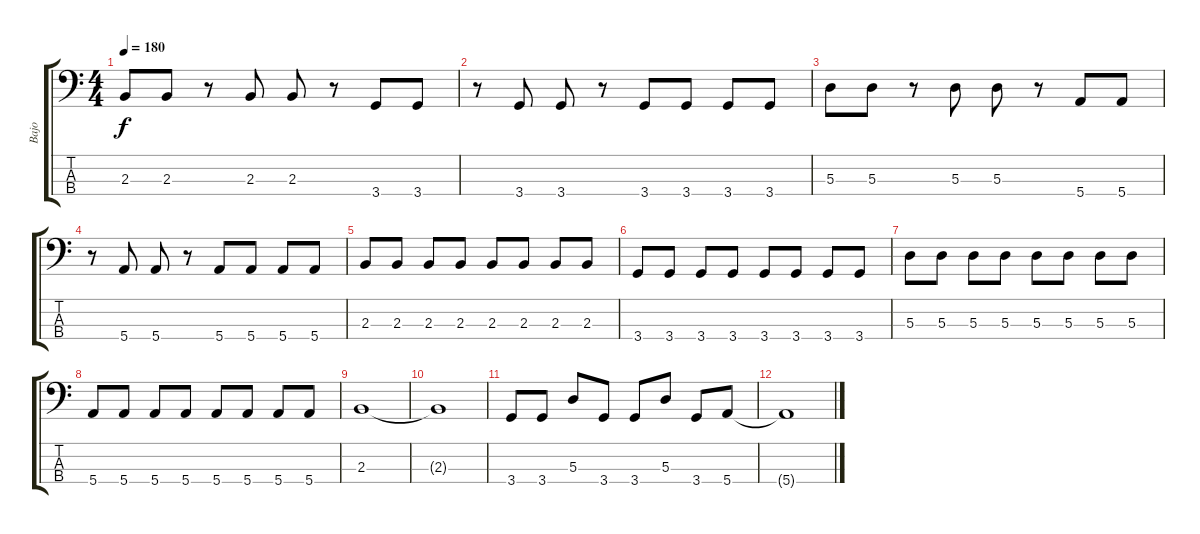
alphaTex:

\track ("Bajo" "Bajo") {instrument electricbasspick}
\staff {score tabs}
\tuning (G2 D2 A1 E1) {hide}
\ts (4 4)
\tempo 180
\clef f4
\ks c
2.3.8{dy f instrument slapbass1} 2.3.8 r.8 2.3.8{instrument electricbasspick} 2.3.8 r.8 3.4.8 3.4.8 |
r.8 3.4.8 3.4.8 r.8 3.4.8 3.4.8 3.4.8 3.4.8 |
5.3.8 5.3.8 r.8 5.3.8 5.3.8 r.8 5.4.8 5.4.8 |
r.8 5.4.8 5.4.8 r.8 5.4.8 5.4.8 5.4.8 5.4.8 |
2.3.8 2.3.8 2.3.8 2.3.8 2.3.8 2.3.8 2.3.8 2.3.8 |
3.4.8 3.4.8 3.4.8 3.4.8 3.4.8 3.4.8 3.4.8 3.4.8 |
5.3.8 5.3.8 5.3.8 5.3.8 5.3.8 5.3.8 5.3.8 5.3.8 |
5.4.8 5.4.8 5.4.8 5.4.8 5.4.8 5.4.8 5.4.8 5.4.8 |
2.3.1 |
2.3{t}.1 |
3.4.8 3.4.8 5.3.8 3.4.8 3.4.8 5.3.8 3.4.8 5.4.8 |
5.4{t}.1
